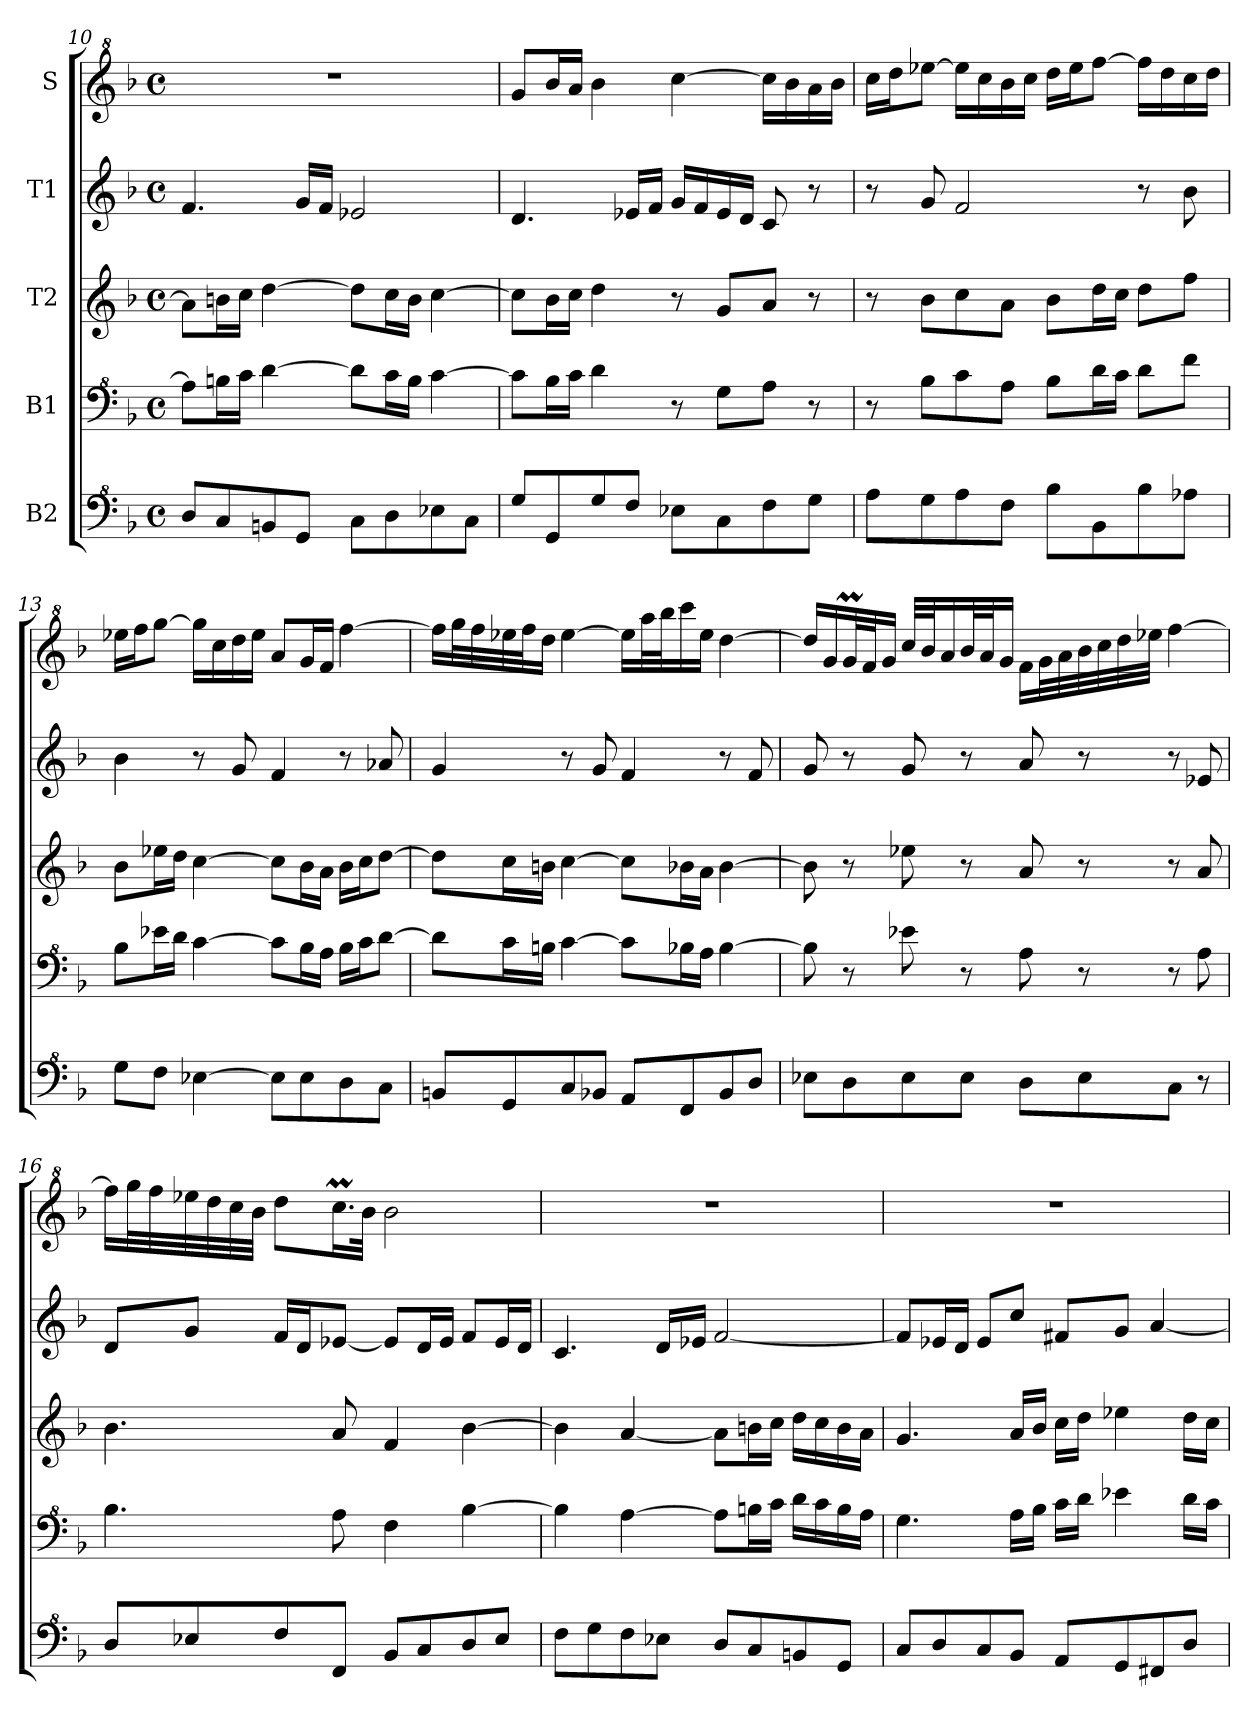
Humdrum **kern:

**kern	**kern	**kern	**kern	**kern
*part5	*part4	*part3	*part2	*part1
*staff5	*staff4	*staff3	*staff2	*staff1
*I"B2	*I"B1	*I"T2	*I"T1	*I"S
*clefF^4	*clefF^4	*clefG2	*clefG2	*clefG^2
*k[b-]	*k[b-]	*k[b-]	*k[b-]	*k[b-]
*M4/4	*M4/4	*M4/4	*M4/4	*M4/4
*met(c)	*met(c)	*met(c)	*met(c)	*met(c)
=10	=10	=10	=10	=10
8d/L	8a\L]	8a\L]	4.f/	1r
8c/	16bn\L	16bn\L	.	.
.	16cc\JJ	16cc\JJ	.	.
8Bn/	[4dd\	[4dd\	.	.
8G/J	.	.	16g/LL	.
.	.	.	16f/JJ	.
8c\L	8dd\L]	8dd\L]	2e-X/	.
8d\	16cc\L	16cc\L	.	.
.	16b\JJ	16b\JJ	.	.
8e-X\	[4cc\	[4cc\	.	.
8c\J	.	.	.	.
!!LO:LB:g=z
=11	=11	=11	=11	=11
8g/L	8cc\L]	8cc\L]	4.d/	8gg/L
8G/	16b-\L	16b-\L	.	16bb-/L
.	16cc\JJ	16cc\JJ	.	16aa/JJ
8g/	4dd\	4dd\	.	4bb-\
8f/J	.	.	16e-X/LL	.
.	.	.	16f/JJ	.
8e-X\L	8r	8r	16g/LL	[4ccc\
.	.	.	16f/	.
8c\	8g\L	8g/L	16e-/	.
.	.	.	16d/JJ	.
8f\	8a\J	8a/J	8c/	16ccc\LL]
.	.	.	.	16bb-\
8g\J	8r	8r	8r	16aa\
.	.	.	.	16bb-\JJ
=12	=12	=12	=12	=12
8a\L	8r	8r	8r	16ccc\LL
.	.	.	.	16ddd\J
8g\	8b-\L	8b-\L	8g/	[8eee-X\J
8a\	8cc\	8cc\	2f/	16eee-\LL]
.	.	.	.	16ccc\
8f\J	8a\J	8a\J	.	16bb-\
.	.	.	.	16ccc\JJ
8b-\L	8b-\L	8b-\L	.	16ddd\LL
.	.	.	.	16eee-\J
8B-\	16dd\L	16dd\L	.	[8fff\J
.	16cc\JJ	16cc\JJ	.	.
8b-\	8dd\L	8dd\L	8r	16fff\LL]
.	.	.	.	16ddd\
8a-X\J	8ff\J	8ff\J	8b-\	16ccc\
.	.	.	.	16ddd\JJ
=13	=13	=13	=13	=13
8g\L	8b-\L	8b-\L	4b-\	16eee-X\LL
.	.	.	.	16fff\J
8f\J	16ee-X\L	16ee-X\L	.	[8ggg\J
.	16dd\JJ	16dd\JJ	.	.
[4e-X\	[4cc\	[4cc\	8r	16ggg\LL]
.	.	.	.	16ccc\
.	.	.	8g/	16ddd\
.	.	.	.	16eee-\JJ
8e-\L]	8cc\L]	8cc\L]	4f/	8aa/L
8e-\	16b-\L	16b-\L	.	16gg/L
.	16a\JJ	16a\JJ	.	16ff/JJ
8d\	16b-\LL	16b-\LL	8r	[4fff\
.	16cc\J	16cc\J	.	.
8c\J	[8dd\J	[8dd\J	8a-X/	.
=14	=14	=14	=14	=14
8Bn/L	8dd\L]	8dd\L]	4g/	16fff\LL]
.	.	.	.	32ggg\L
.	.	.	.	32fff\
8G/	16cc\L	16cc\L	.	32eee-X\
.	.	.	.	32fff\J
.	16bn\JJ	16bn\JJ	.	16ddd\JJ
8c/	[4cc\	[4cc\	8r	[4eee-\
8B-X/J	.	.	8g/	.
8A/L	8cc\L]	8cc\L]	4f/	16eee-\LL]
.	.	.	.	32aaa\L
.	.	.	.	32bbb-\J
8F/	16b-X\L	16b-X\L	.	16cccc\
.	16a\JJ	16a\JJ	.	16eee-\JJ
8B-/	[4b-\	[4b-\	8r	[4ddd\
8d/J	.	.	8f/	.
!!LO:PB:g=z
=15	=15	=15	=15	=15
8e-X\L	8b-\]	8b-\]	8g/	16ddd/LL]
.	.	.	.	16gg/
8d\	8r	8r	8r	32ggM/L
.	.	.	.	32ff/J
.	.	.	.	16gg/JJ
8e-\	8ee-X\	8ee-X\	8g/	32ccc/LLL
.	.	.	.	32bb-/J
.	.	.	.	16aa/
8e-\J	8r	8r	8r	32bb-/L
.	.	.	.	32aa/J
.	.	.	.	16gg/JJ
8d\L	8a\	8a/	8a/	16ff\LL
.	.	.	.	32gg\L
.	.	.	.	32aa\
8e-\	8r	8r	8r	32bb-\
.	.	.	.	32ccc\
.	.	.	.	32ddd\
.	.	.	.	32eee-X\JJJ
8c\J	8r	8r	8r	[4fff\
8r	8a\	8a/	8e-X/	.
=16	=16	=16	=16	=16
8d/L	4.b-\	4.b-\	8d/L	16fff\LL]
.	.	.	.	32ggg\L
.	.	.	.	32fff\
8e-X/	.	.	8g/J	32eee-X\
.	.	.	.	32ddd\
.	.	.	.	32ccc\
.	.	.	.	32bb-\JJJ
8f/	.	.	16f/LL	8ddd\L
.	.	.	16d/J	.
8F/J	8a\	8a/	[8e-X/J	16.cccM\L
.	.	.	.	32bb-\JJk
8B-/L	4f\	4f/	8e-/L]	2bb-\
8c/	.	.	16d/L	.
.	.	.	16e-/JJ	.
8d/	[4b-\	[4b-\	8f/L	.
8e-/J	.	.	16e-/L	.
.	.	.	16d/JJ	.
=17	=17	=17	=17	=17
8f\L	4b-\]	4b-\]	4.c/	1r
8g\	.	.	.	.
8f\	[4a\	[4a/	.	.
8e-X\J	.	.	16d/LL	.
.	.	.	16e-X/JJ	.
8d/L	8a\L]	8a\L]	[2f/	.
8c/	16bn\L	16bn\L	.	.
.	16cc\JJ	16cc\JJ	.	.
8Bn/	16dd\LL	16dd\LL	.	.
.	16cc\	16cc\	.	.
8G/J	16b\	16b\	.	.
.	16a\JJ	16a\JJ	.	.
=18	=18	=18	=18	=18
8c/L	4.g\	4.g/	8f/L]	1r
8d/	.	.	16e-X/L	.
.	.	.	16d/JJ	.
8c/	.	.	8e-/L	.
8B-/J	16a\LL	16a/LL	8cc/J	.
.	16b-\JJ	16b-/JJ	.	.
8A/L	16cc\LL	16cc\LL	8f#X/L	.
.	16dd\JJ	16dd\JJ	.	.
8G/	4ee-X\	4ee-X\	8g/J	.
8F#X/	.	.	[4a/	.
8d/J	16dd\LL	16dd\LL	.	.
.	16cc\JJ	16cc\JJ	.	.
=	=	=	=	=
*-	*-	*-	*-	*-
